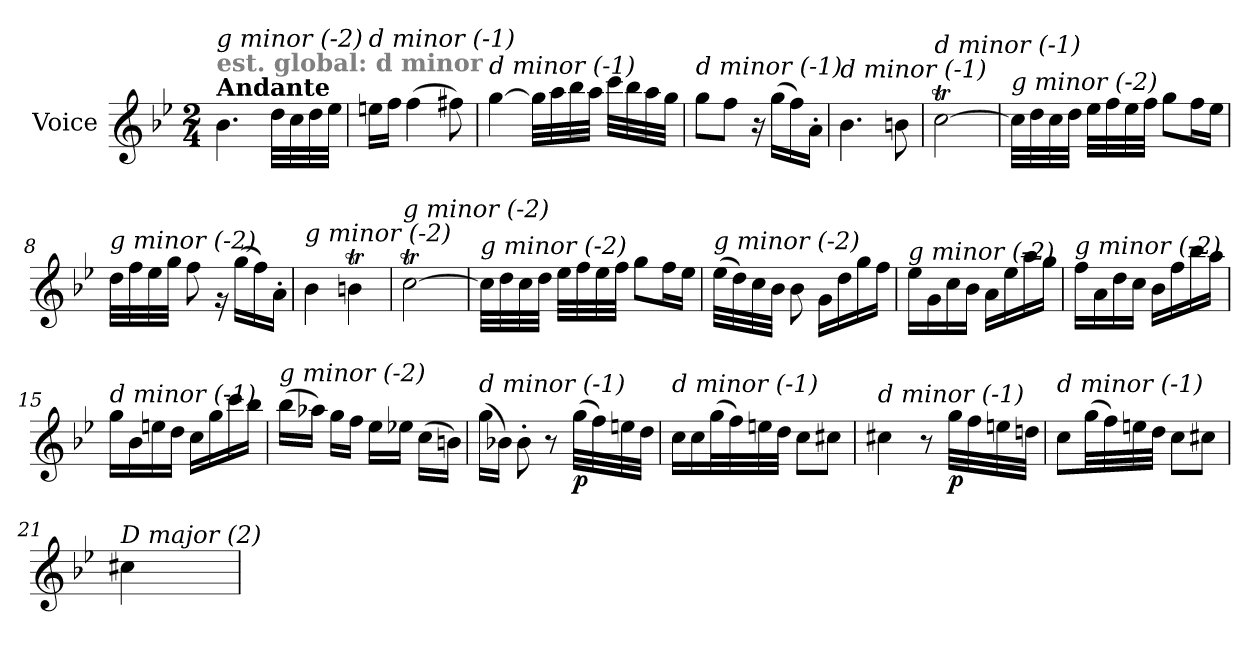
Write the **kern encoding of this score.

**kern	**dynam
*part1	*part1
*staff1	*staff1
*I"Voice	*
*clefG2	*
*k[b-e-]	*
*B-:	*
*M2/4	*
=1	=1
!LO:TX:a:B:t=Andante	!
!LO:TX:a:B:color=#808080:t=est. global&colon; d minor	!
!LO:TX:i:t=g minor (-2)	!
4.b-\	.
32dd\LLL	.
32cc\	.
32dd\	.
32ee-\JJJ	.
=2	=2
!LO:TX:i:t=d minor (-1)	!
16een\LL	.
16ff\JJ	.
(>4ff\	.
8ff#X\)	.
=3	=3
!LO:TX:i:t=d minor (-1)	!
[4gg\	.
32gg\LLL]	.
32aa\	.
32bb-\	.
32aa\JJJ	.
32ccc\LLL	.
32bb-\	.
32aa\	.
32gg\JJJ	.
=4	=4
!LO:TX:i:t=d minor (-1)	!
8gg\L	.
8ff\J	.
16r	.
(>16gg\LL	.
16ff\)	.
16a'>\JJ	.
=5	=5
!LO:TX:i:t=d minor (-1)	!
4.b-\	.
8bn\	.
=6	=6
!LO:TX:i:t=d minor (-1)	!
[2ccT\	.
!!LO:LB:g=z
=7	=7
!LO:TX:i:t=g minor (-2)	!
32cc\LLL]	.
32dd\	.
32cc\	.
32dd\JJJ	.
32ee-\LLL	.
32ff\	.
32ee-\	.
32ff\JJJ	.
8gg\L	.
16ff\L	.
16ee-\JJ	.
=8	=8
!LO:TX:i:t=g minor (-2)	!
32dd\LLL	.
32ff\	.
32ee-\	.
32gg\JJJ	.
8ff\	.
16rg	.
(>16gg\LL	.
16ff\)	.
16a'>\JJ	.
=9	=9
!LO:TX:i:t=g minor (-2)	!
4b-\	.
4bnt\	.
=10	=10
!LO:TX:i:t=g minor (-2)	!
[2ccT\	.
=11	=11
!LO:TX:i:t=g minor (-2)	!
32cc\LLL]	.
32dd\	.
32cc\	.
32dd\JJJ	.
32ee-\LLL	.
32ff\	.
32ee-\	.
32ff\JJJ	.
8gg\L	.
16ff\L	.
16ee-\JJ	.
!!LO:LB:g=z
=12	=12
!LO:TX:i:t=g minor (-2)	!
(>32ee-\LLL	.
32dd\)	.
32cc\	.
32b-\JJJ	.
8b-\	.
16g\LL	.
16dd\	.
16gg\	.
16ff\JJ	.
=13	=13
!LO:TX:i:t=g minor (-2)	!
16ee-\LL	.
16g\	.
16cc\	.
16b-\JJ	.
16a\LL	.
16ee-\	.
16aa\	.
16gg\JJ	.
=14	=14
!LO:TX:i:t=g minor (-2)	!
16ff\LL	.
16a\	.
16dd\	.
16cc\JJ	.
16b-\LL	.
16ff\	.
16bb-\	.
16aa\JJ	.
=15	=15
!LO:TX:i:t=d minor (-1)	!
16gg\LL	.
16b-\	.
16een\	.
16dd\JJ	.
16cc\LL	.
16gg\	.
16ccc\	.
16bb-\JJ	.
!!LO:LB:g=z
=16	=16
!LO:TX:i:t=g minor (-2)	!
(>16bb-\LL	.
16aa-X\JJ)	.
16gg\LL	.
16ff\JJ	.
16ee-\LL	.
16ee-X\JJ	.
(>16cc\LL	.
16bn\JJ)	.
!!LO:LB:g=z
=17	=17
!LO:TX:i:t=d minor (-1)	!
(>16gg\LL	.
16b-X\JJ)	.
8b-'>\	.
8r	.
!	!LO:DY:b
(>32gg\LLL	p
32ff\)	.
32een\	.
32dd\JJJ	.
=18	=18
!LO:TX:i:t=d minor (-1)	!
16cc\LL	.
16cc\	.
(>32gg\L	.
32ff\)	.
32een\	.
32dd\JJJ	.
8cc\L	.
8cc#Xi\J	.
=19	=19
!LO:TX:i:t=d minor (-1)	!
4cc#Xi\	.
8r	.
!	!LO:DY:b
32gg\LLL	p
32ff\	.
32een\	.
32ddn\JJJ	.
=20	=20
!LO:TX:i:t=d minor (-1)	!
8cc\L	.
(>32gg\LL	.
32ff\)	.
32een\	.
32dd\JJJ	.
8cc\L	.
8cc#Xi\J	.
=21	=21
!LO:TX:i:t=D major (2)	!
4cc#Xi\	.
=	=
*-	*-
